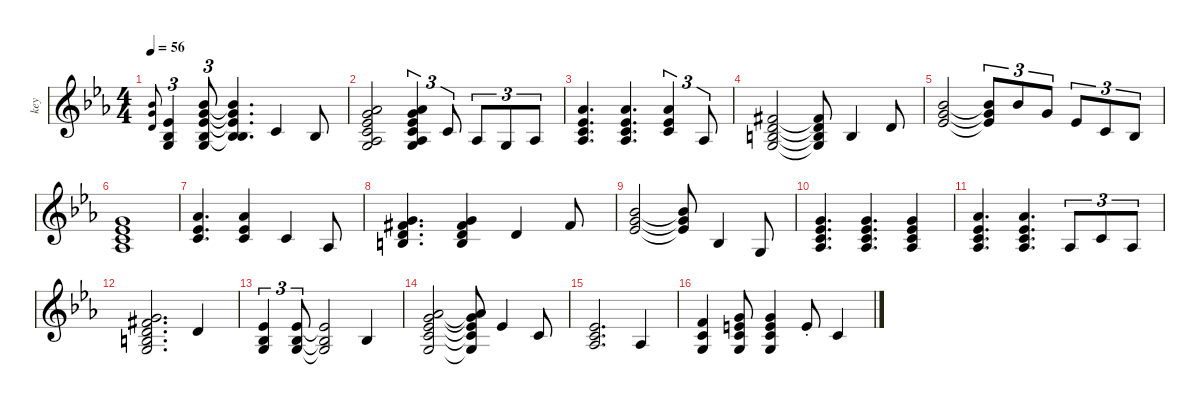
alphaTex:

\defaultSystemsLayout 4
\hideDynamics
\bracketExtendMode groupsimilarinstruments
\otherSystemsTrackNameOrientation horizontal
\track ("Keyboard 1,2" "key") {instrument synthstrings1}
\staff {score}
\tuning (E4 B3 G3 D3 A2 E2)
\ts (4 4)
\tempo 56
\clef g2
\ks cminor
(6.1{acc b} 8.2{acc forcenatural} 7.3{acc forcenatural}).8{gr onbeat dy f beam Up} (8.3{acc b} 8.4{acc b} 5.4{acc forcenatural}).4{tu (3 2) beam Up} (6.1{acc b} 8.2{acc forcenatural} 8.3{acc b} 5.4{acc forcenatural} 8.4{acc b}).8{tu (3 2) beam Up} (8.3{t acc b} 8.2{t acc forcenatural} 6.1{t acc b} 8.4{t acc forcenatural} 8.4{t acc b}).4{d beam Up} 1.2{acc forcenatural}.4{beam Up} 3.3{acc b}.8{beam Up} |
(0.3{acc forcenatural} 13.4{acc b} 15.5{acc forcenatural} 16.6{acc b} 3.1{acc forcenatural} 9.2{acc b}).2{beam Up} (0.3{acc forcenatural} 13.4{acc b} 15.5{acc forcenatural} 16.6{acc b} 3.1{acc forcenatural} 9.2{acc b}).4{tu (3 2) beam Up} 1.2{acc forcenatural}.8{tu (3 2) beam Up} 1.3{acc b}.8{tu (3 2) beam Up} 0.3{acc forcenatural}.8{tu (3 2) beam Up} 1.3{acc b}.8{tu (3 2) beam Up} |
(4.2{acc b} 5.3{acc forcenatural} 6.4{acc b} 4.1{acc b}).4{d beam Up} (4.2{acc b} 5.3{acc forcenatural} 6.4{acc b} 4.1{acc b}).4{d beam Up} (4.1{acc b} 4.2{acc b} 5.3{acc forcenatural}).4{tu (3 2) beam Up} 6.4{acc b}.8{tu (3 2) beam Up} |
(0.2{acc forcenatural} 16.4{acc #} 17.5{acc forcenatural} 0.3{acc forcenatural}).2{beam Up} (0.2{t acc forcenatural} 16.4{t acc #} 17.5{t acc forcenatural} 0.3{t acc forcenatural}).8{beam Up} 4.3{acc forcenatural}.4{beam Up} 3.2{acc forcenatural}.8{beam Up} |
(6.1{acc b} 8.2{acc forcenatural} 8.3{acc b}).2{beam Up} (6.1{t acc b} 8.2{t acc forcenatural} 8.3{t acc b}).8{tu (3 2) beam Up} 6.1{acc b}.8{tu (3 2) beam Up} 8.2{acc forcenatural}.8{tu (3 2) beam Up} 8.3{acc b}.8{tu (3 2) beam Up} 5.3{acc forcenatural}.8{tu (3 2) beam Up} 8.4{acc b}.8{tu (3 2) beam Up} |
(3.1{acc forcenatural} 4.2{acc b} 5.3{acc forcenatural} 6.4{acc b}).1{beam Up} |
(4.1{acc b} 4.2{acc b} 5.3{acc forcenatural}).4{d beam Up} (4.1{acc b} 4.2{acc b} 5.3{acc forcenatural}).4{beam Up} 1.2{acc forcenatural}.4{beam Up} 1.3{acc b}.8{beam Up} |
(0.2{acc forcenatural} 12.3{acc forcenatural} 16.4{acc #} 17.5{acc forcenatural}).4{d beam Up} (0.2{acc forcenatural} 12.3{acc forcenatural} 16.4{acc #} 17.5{acc forcenatural}).4{beam Up} 3.2{acc forcenatural}.4{beam Up} 2.1{acc #}.8{beam Up} |
(6.1{acc b} 8.2{acc forcenatural} 8.3{acc b}).2{beam Up} (6.1{t acc b} 8.2{t acc forcenatural} 8.3{t acc b}).8{beam Up} 3.3{acc b}.4{beam Up} 0.3{acc forcenatural}.8{beam Up} |
(3.1{acc forcenatural} 4.2{acc b} 5.3{acc forcenatural} 6.4{acc b}).4{d beam Up} (3.1{acc forcenatural} 4.2{acc b} 5.3{acc forcenatural} 6.4{acc b}).4{d beam Up} (3.1{acc forcenatural} 4.2{acc b} 5.3{acc forcenatural} 6.4{acc b}).4{beam Up} |
(4.2{acc b} 5.3{acc forcenatural} 6.4{acc b} 4.1{acc b}).4{d beam Up} (4.2{acc b} 5.3{acc forcenatural} 6.4{acc b} 4.1{acc b}).4{d beam Up} 6.4{acc b}.8{tu (3 2) beam Up} 5.3{acc forcenatural}.8{tu (3 2) beam Up} 6.4{acc b}.8{tu (3 2) beam Up} |
(2.1{acc #} 3.2{acc forcenatural} 4.3{acc forcenatural} 5.4{acc forcenatural} 22.5{acc forcenatural}).2{d beam Up} 3.2{acc forcenatural}.4{beam Up} |
(4.2{acc b} 3.3{acc b} 5.4{acc forcenatural}).4{tu (3 2) beam Up} (4.2{acc b} 3.3{acc b} 5.4{acc forcenatural}).8{tu (3 2) beam Up} (5.4{t acc forcenatural} 3.3{t acc b} 4.2{t acc b}).2{dy mf beam Up} 8.4{acc b}.4{dy f beam Up} |
(4.1{acc b} 8.2{acc forcenatural} 8.3{acc b} 10.4{acc forcenatural} 10.5{acc forcenatural}).2{beam Up} (4.1{t acc b} 8.2{t acc forcenatural} 8.3{t acc b} 10.4{t acc forcenatural} 10.5{t acc forcenatural}).8{beam Up} 4.2{acc b}.4{beam Up} 5.3{acc forcenatural}.8{beam Up} |
(4.2{acc b} 5.3{acc forcenatural} 6.4{acc b}).2{d beam Up} 6.4{acc b}.4{beam Up} |
(6.2{acc forcenatural} 5.3{acc forcenatural} 5.4{acc forcenatural}).4{beam Up} (0.1{acc forcenatural} 1.2{acc forcenatural} 0.3{acc forcenatural} 17.4{acc forcenatural}).8{beam Up} (0.1{acc forcenatural} 1.2{acc forcenatural} 0.3{acc forcenatural} 17.4{acc forcenatural}).4{beam Up} 5.2{st acc forcenatural}.8{beam Up} 5.3{acc forcenatural}.4{beam Up}
